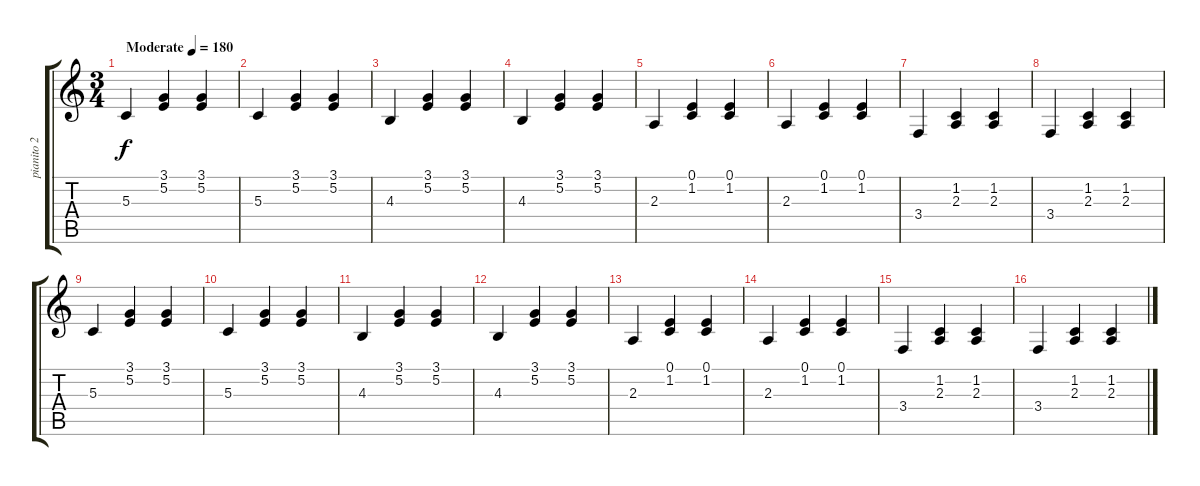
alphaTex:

\track ("pianito 2" "pianito 2") {instrument acousticgrandpiano}
\staff {score tabs}
\tuning (E4 B3 G3 D3 A2 E2) {hide}
\ts (3 4)
\tempo (180 "Moderate")
\clef g2
\ks c
5.3.4{dy f instrument acousticgrandpiano} (3.1 5.2).4 (3.1 5.2).4 |
5.3.4 (3.1 5.2).4 (3.1 5.2).4 |
4.3.4 (3.1 5.2).4 (3.1 5.2).4 |
4.3.4 (3.1 5.2).4 (3.1 5.2).4 |
2.3.4 (0.1 1.2).4 (0.1 1.2).4 |
2.3.4 (0.1 1.2).4 (0.1 1.2).4 |
3.4.4 (1.2 2.3).4 (1.2 2.3).4 |
3.4.4 (1.2 2.3).4 (1.2 2.3).4 |
5.3.4 (3.1 5.2).4 (3.1 5.2).4 |
5.3.4 (3.1 5.2).4 (3.1 5.2).4 |
4.3.4 (3.1 5.2).4 (3.1 5.2).4 |
4.3.4 (3.1 5.2).4 (3.1 5.2).4 |
2.3.4 (0.1 1.2).4 (0.1 1.2).4 |
2.3.4 (0.1 1.2).4 (0.1 1.2).4 |
3.4.4 (1.2 2.3).4 (1.2 2.3).4 |
3.4.4 (1.2 2.3).4 (1.2 2.3).4
